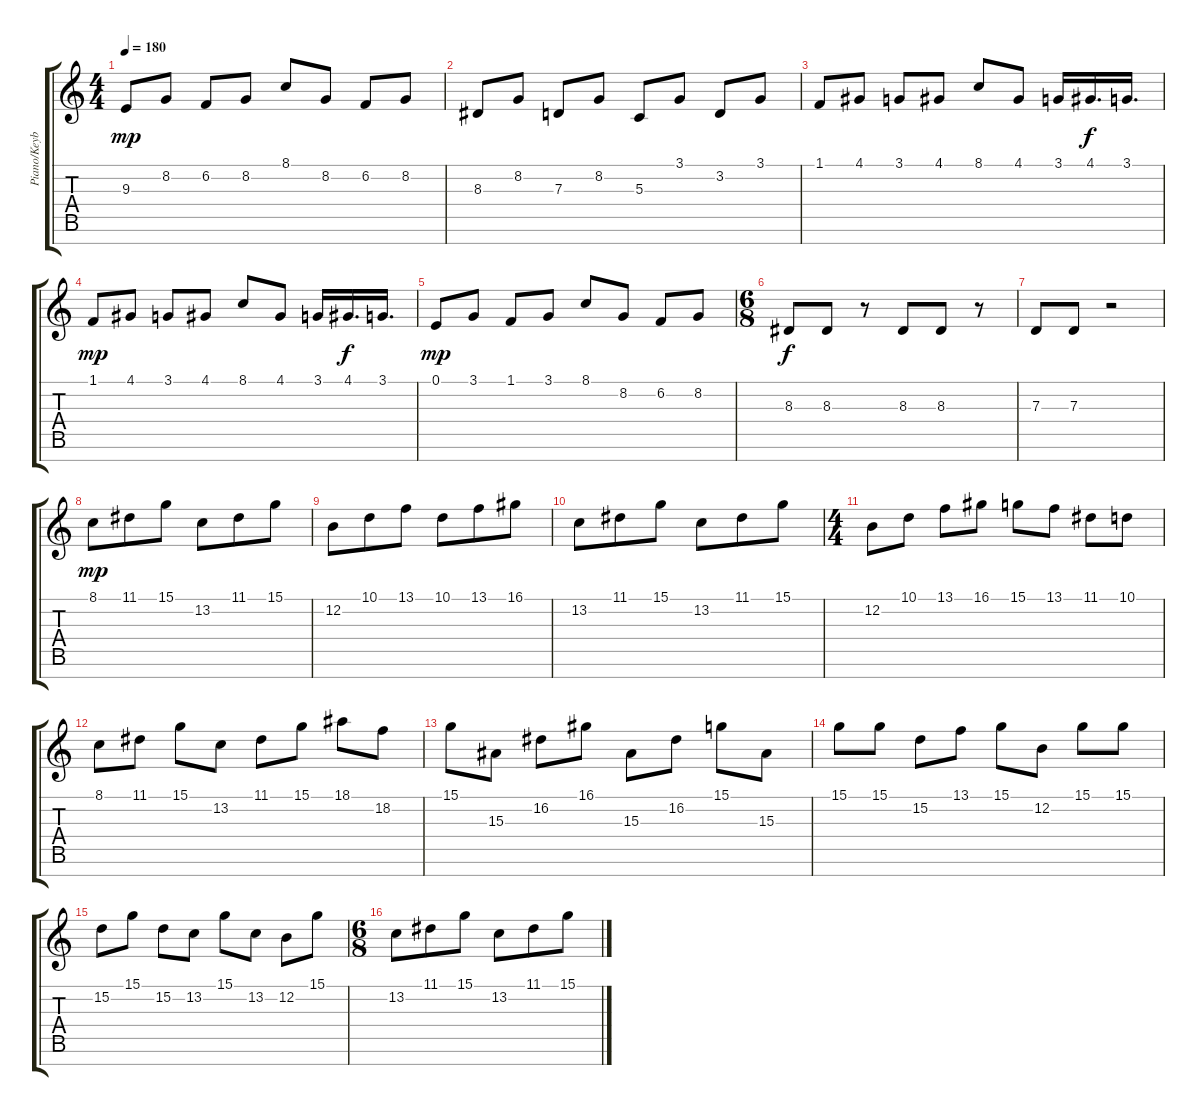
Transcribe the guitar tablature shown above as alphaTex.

\track ("Piano/Keyboard" "Piano/Keyb") {instrument acousticgrandpiano}
\staff {score tabs}
\tuning (E4 B3 G3 D3 A2 E2 B1) {hide}
\ts (4 4)
\tempo 180
\clef g2
\ks c
9.3.8{dy mp} 8.2.8 6.2.8 8.2.8 8.1.8 8.2.8 6.2.8 8.2.8 |
8.3.8 8.2.8 7.3.8 8.2.8 5.3.8 3.1.8 3.2.8 3.1.8 |
1.1.8 4.1.8 3.1.8 4.1.8 8.1.8 4.1.8 3.1.16 4.1.16{d dy f} 3.1.16{d} |
1.1.8{dy mp} 4.1.8 3.1.8 4.1.8 8.1.8 4.1.8 3.1.16 4.1.16{d dy f} 3.1.16{d} |
0.1.8{dy mp} 3.1.8 1.1.8 3.1.8 8.1.8 8.2.8 6.2.8 8.2.8 |
\ts (6 8)
8.3.8{dy f volume 8} 8.3.8 r.8 8.3.8 8.3.8 r.8 |
7.3.8 7.3.8 r.2 |
8.1.8{dy mp volume 16 balance 12 instrument churchorgan} 11.1.8 15.1.8 13.2.8 11.1.8 15.1.8 |
12.2.8 10.1.8 13.1.8 10.1.8 13.1.8 16.1.8 |
13.2.8 11.1.8 15.1.8 13.2.8 11.1.8 15.1.8 |
\ts (4 4)
12.2.8 10.1.8 13.1.8 16.1.8 15.1.8 13.1.8 11.1.8 10.1.8 |
8.1.8 11.1.8 15.1.8 13.2.8 11.1.8 15.1.8 18.1.8 18.2.8 |
15.1.8 15.3.8 16.2.8 16.1.8 15.3.8 16.2.8 15.1.8 15.3.8 |
15.1.8 15.1.8 15.2.8 13.1.8 15.1.8 12.2.8 15.1.8 15.1.8 |
15.2.8 15.1.8 15.2.8 13.2.8 15.1.8 13.2.8 12.2.8 15.1.8 |
\ts (6 8)
13.2.8 11.1.8 15.1.8 13.2.8 11.1.8 15.1.8
